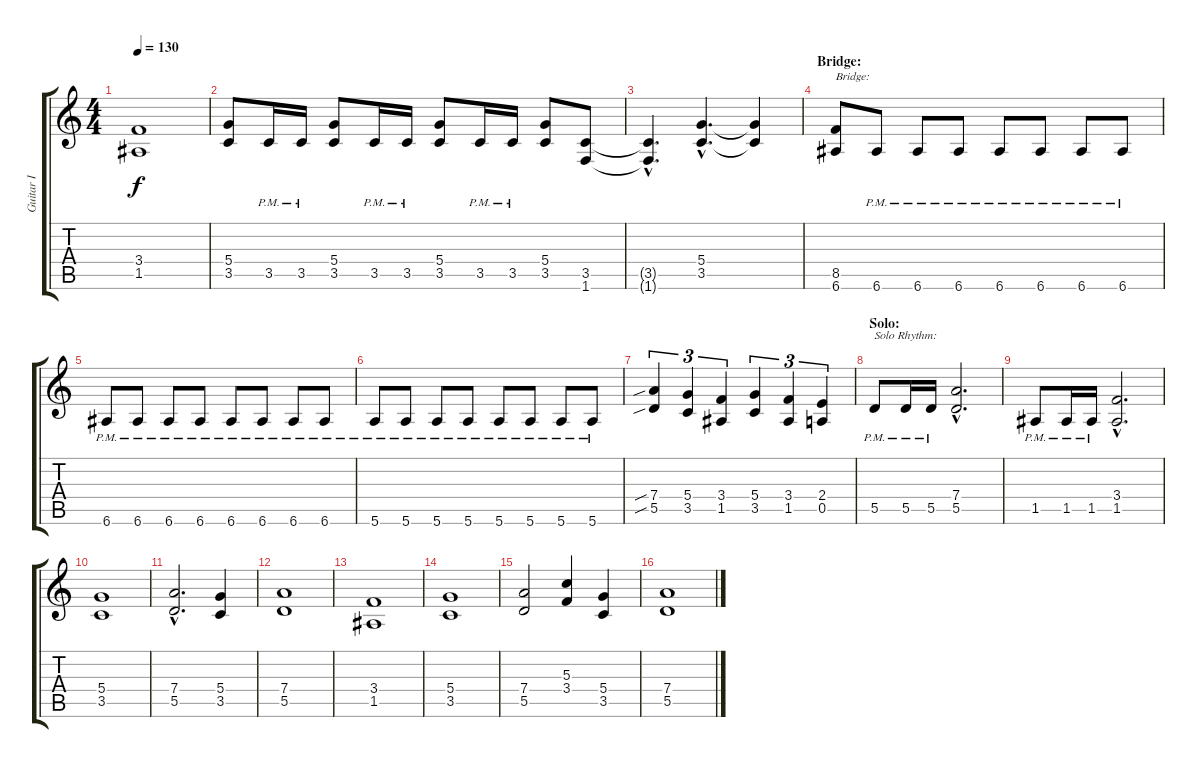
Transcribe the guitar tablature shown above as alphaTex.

\track ("Guitar I" "Guitar I") {instrument distortionguitar}
\staff {score tabs}
\tuning (E4 B3 G3 D3 A2 E2) {hide}
\ts (4 4)
\tempo 130
\clef g2
\ks c
(3.4{t} 1.5{t}).1{dy f} |
(5.4 3.5).8 3.5{pm}.16 3.5{pm}.16 (5.4 3.5).8 3.5{pm}.16 3.5{pm}.16 (5.4 3.5).8 3.5{pm}.16 3.5{pm}.16 (5.4 3.5).8 (3.5 1.6).8 |
(3.5{hac t} 1.6{hac t}).4{d} (5.4{hac} 3.5{hac}).4{d} (5.4{t} 3.5{t}).4 |
\section ("" "Bridge:")
(8.5 6.6).8{txt "Bridge:"} 6.6{pm}.8 6.6{pm}.8 6.6{pm}.8 6.6{pm}.8 6.6{pm}.8 6.6{pm}.8 6.6{pm}.8 |
6.6{pm}.8 6.6{pm}.8 6.6{pm}.8 6.6{pm}.8 6.6{pm}.8 6.6{pm}.8 6.6{pm}.8 6.6{pm}.8 |
5.6{pm}.8 5.6{pm}.8 5.6{pm}.8 5.6{pm}.8 5.6{pm}.8 5.6{pm}.8 5.6{pm}.8 5.6{pm}.8 |
(7.4{sib} 5.5{sib}).4{tu (3 2)} (5.4 3.5).4{tu (3 2)} (3.4 1.5).4{tu (3 2)} (5.4 3.5).4{tu (3 2)} (3.4 1.5).4{tu (3 2)} (2.4 0.5).4{tu (3 2)} |
\section ("" "Solo:")
5.5{pm}.8{txt "Solo Rhythm:"} 5.5{pm}.16 5.5{pm}.16 (7.4{hac} 5.5{hac}).2{d} |
1.5{pm}.8 1.5{pm}.16 1.5{pm}.16 (3.4{hac} 1.5{hac}).2{d} |
(5.4 3.5).1 |
(7.4{hac} 5.5{hac}).2{d} (5.4 3.5).4 |
(7.4 5.5).1 |
(3.4 1.5).1 |
(5.4 3.5).1 |
(7.4 5.5).2 (5.3 3.4).4 (5.4 3.5).4 |
(7.4 5.5).1
